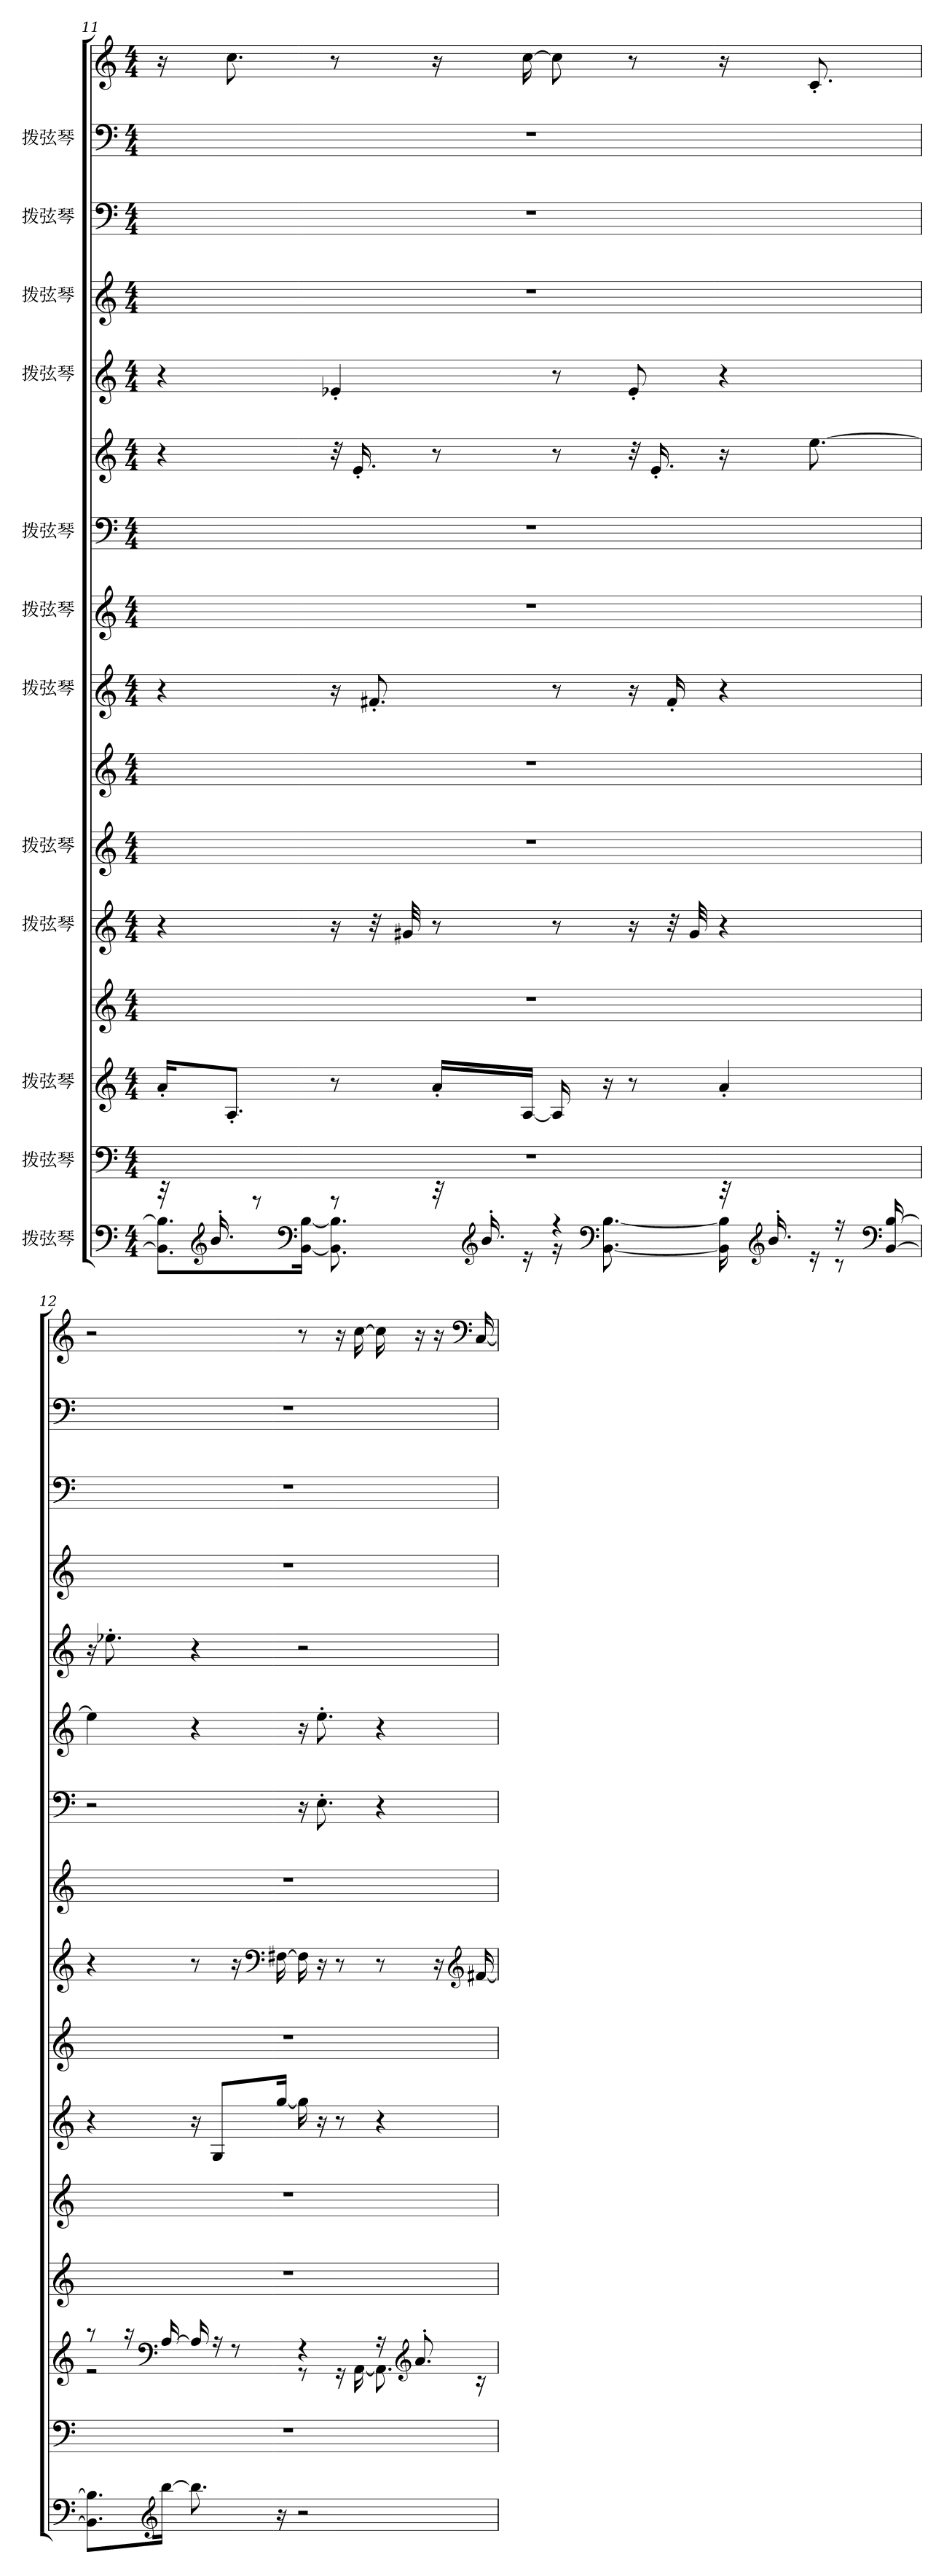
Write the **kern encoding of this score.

**kern	**kern	**kern	**kern	**kern	**kern	**kern	**kern	**kern	**kern	**kern	**kern	**kern	**kern	**kern	**kern
*part12	*part11	*part10	*part10	*part9	*part8	*part8	*part7	*part6	*part5	*part5	*part4	*part3	*part2	*part1	*part1
*staff16	*staff15	*staff14	*staff13	*staff12	*staff11	*staff10	*staff9	*staff8	*staff7	*staff6	*staff5	*staff4	*staff3	*staff2	*staff1
*I"拨弦琴	*I"拨弦琴	*I"拨弦琴	*	*I"拨弦琴	*I"拨弦琴	*	*I"拨弦琴	*I"拨弦琴	*I"拨弦琴	*	*I"拨弦琴	*I"拨弦琴	*I"拨弦琴	*I"拨弦琴	*
!!LO:PB:g=z
*clefF4	*clefF4	*clefG2	*clefG2	*clefG2	*clefG2	*clefG2	*clefG2	*clefG2	*clefF4	*clefG2	*clefG2	*clefG2	*clefF4	*clefF4	*clefG2
*k[]	*k[]	*k[]	*k[]	*k[]	*k[]	*k[]	*k[]	*k[]	*k[]	*k[]	*k[]	*k[]	*k[]	*k[]	*k[]
*M4/4	*M4/4	*M4/4	*M4/4	*M4/4	*M4/4	*M4/4	*M4/4	*M4/4	*M4/4	*M4/4	*M4/4	*M4/4	*M4/4	*M4/4	*M4/4
=11	=11	=11	=11	=11	=11	=11	=11	=11	=11	=11	=11	=11	=11	=11	=11
*^	*	*	*	*	*	*	*	*	*	*	*	*	*	*	*
32r	8.BB\] 8.B\]L	1r	16a'/KL	1r	4r	1r	1r	4r	1r	1r	4r	4r	1r	1r	1r	16r
*clefG2	*	*	*	*	*	*	*	*	*	*	*	*	*	*	*	*
16.b'/	.	.	.	.	.	.	.	.	.	.	.	.	.	.	.	.
.	.	.	8.A'/J	.	.	.	.	.	.	.	.	.	.	.	.	8.cc\
8r	.	.	.	.	.	.	.	.	.	.	.	.	.	.	.	.
*clefF4	*	*	*	*	*	*	*	*	*	*	*	*	*	*	*	*
.	[16BB\ [16B\Jk	.	.	.	.	.	.	.	.	.	.	.	.	.	.	.
8r	8.BB\] 8.B\]	.	8r	.	16r	.	.	16r	.	.	32r	4e-X'/	.	.	.	8r
.	.	.	.	.	.	.	.	.	.	.	16.e'/	.	.	.	.	.
.	.	.	.	.	32r	.	.	8.f#X'/	.	.	.	.	.	.	.	.
.	.	.	.	.	32g#X/	.	.	.	.	.	.	.	.	.	.	.
32r	.	.	16a'/LL	.	8r	.	.	.	.	.	8r	.	.	.	.	16r
*clefG2	*	*	*	*	*	*	*	*	*	*	*	*	*	*	*	*
16.b'/	.	.	.	.	.	.	.	.	.	.	.	.	.	.	.	.
.	16r	.	[16A/JJ	.	.	.	.	.	.	.	.	.	.	.	.	[16cc\
4r	16r	.	16A/]	.	8r	.	.	8r	.	.	8r	8r	.	.	.	8cc\]
*clefF4	*	*	*	*	*	*	*	*	*	*	*	*	*	*	*	*
.	[8.BB\ [8.B\	.	16r	.	.	.	.	.	.	.	.	.	.	.	.	.
.	.	.	8r	.	16r	.	.	16r	.	.	32r	8e-'/	.	.	.	8r
.	.	.	.	.	.	.	.	.	.	.	16.e'/	.	.	.	.	.
.	.	.	.	.	32r	.	.	16f#'/	.	.	.	.	.	.	.	.
.	.	.	.	.	32g#/	.	.	.	.	.	.	.	.	.	.	.
32r	16BB\] 16B\]	.	4a'/	.	4r	.	.	4r	.	.	16r	4r	.	.	.	16r
*clefG2	*	*	*	*	*	*	*	*	*	*	*	*	*	*	*	*
16.b'/	.	.	.	.	.	.	.	.	.	.	.	.	.	.	.	.
.	16r	.	.	.	.	.	.	.	.	.	[8.ee\	.	.	.	.	8.c'/
16r	8r	.	.	.	.	.	.	.	.	.	.	.	.	.	.	.
*clefF4	*	*	*	*	*	*	*	*	*	*	*	*	*	*	*	*
[16BB/ [16B/	.	.	.	.	.	.	.	.	.	.	.	.	.	.	.	.
*v	*v	*	*	*	*	*	*	*	*	*	*	*	*	*	*	*
!!LO:PB:g=z
=12	=12	=12	=12	=12	=12	=12	=12	=12	=12	=12	=12	=12	=12	=12	=12
*	*	*^	*	*	*	*	*	*	*	*	*	*	*	*	*
8.BB\] 8.B\]L	1r	8r	2r	1r	1r	4r	1r	4r	1r	2r	4ee\]	16r	1r	1r	1r	2r
.	.	.	.	.	.	.	.	.	.	.	.	8.ee-X'\	.	.	.	.
.	.	16r	.	.	.	.	.	.	.	.	.	.	.	.	.	.
*clefG2	*	*clefF4	*	*	*	*	*	*	*	*	*	*	*	*	*	*
[16bb\Jk	.	[16A/	.	.	.	.	.	.	.	.	.	.	.	.	.	.
8.bb\]	.	16A/]	.	.	.	16r	.	8r	.	.	4r	4r	.	.	.	.
.	.	16r	.	.	.	8G/L	.	.	.	.	.	.	.	.	.	.
.	.	8r	.	.	.	.	.	16r	.	.	.	.	.	.	.	.
*	*	*	*	*	*	*	*	*clefF4	*	*	*	*	*	*	*	*
16r	.	.	.	.	.	[16gg/Jk	.	[16F#X\	.	.	.	.	.	.	.	.
2r	.	4r	8r	.	.	16gg\]	.	16F#\]	.	16r	16r	2r	.	.	.	8r
.	.	.	.	.	.	16r	.	16r	.	8.E'\	8.ee'\	.	.	.	.	.
.	.	.	16r	.	.	8r	.	8r	.	.	.	.	.	.	.	16r
.	.	.	[16AA\	.	.	.	.	.	.	.	.	.	.	.	.	[16cc\
.	.	16r	8.AA\]	.	.	4r	.	8r	.	4r	4r	.	.	.	.	16cc\]
*	*	*clefG2	*	*	*	*	*	*	*	*	*	*	*	*	*	*
.	.	8.a'/	.	.	.	.	.	.	.	.	.	.	.	.	.	16r
.	.	.	.	.	.	.	.	16r	.	.	.	.	.	.	.	16r
*	*	*	*	*	*	*	*	*clefG2	*	*	*	*	*	*	*	*clefF4
.	.	.	16r	.	.	.	.	[16f#X/	.	.	.	.	.	.	.	[16C/
*	*	*v	*v	*	*	*	*	*	*	*	*	*	*	*	*	*
=	=	=	=	=	=	=	=	=	=	=	=	=	=	=	=
*-	*-	*-	*-	*-	*-	*-	*-	*-	*-	*-	*-	*-	*-	*-	*-
